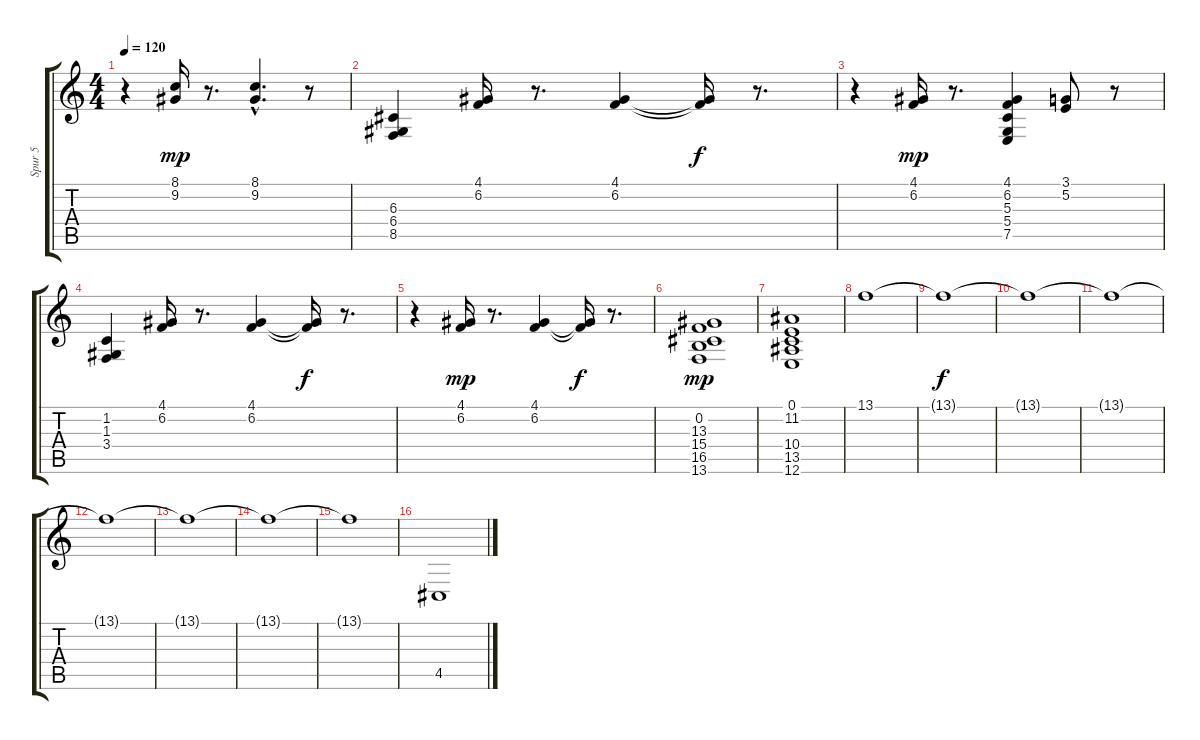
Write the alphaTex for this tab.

\track ("Spur 5" "Spur 5") {instrument pad2warm}
\staff {score tabs}
\tuning (E4 B3 G3 D3 A2 E2) {hide}
\ts (4 4)
\tempo 120
\clef g2
\ks c
r.4{dy mp} (8.1 9.2).16 r.8{d} (8.1{hac} 9.2{hac}).4{d} r.8 |
(6.3 6.4 8.5).4 (4.1 6.2).16 r.8{d} (4.1 6.2).4 (4.1{t} 6.2{t}).16{dy f} r.8{d} |
r.4 (4.1 6.2).16{dy mp} r.8{d} (4.1 6.2 5.3 5.4 7.5).4 (3.1 5.2).8 r.8 |
(1.2 1.3 3.4).4 (4.1 6.2).16 r.8{d} (4.1 6.2).4 (4.1{t} 6.2{t}).16{dy f} r.8{d} |
r.4 (4.1 6.2).16{dy mp} r.8{d} (4.1 6.2).4 (4.1{t} 6.2{t}).16{dy f} r.8{d} |
(0.2 13.3 15.4 16.5 13.6).1{dy mp} |
(0.1 11.2 10.4 13.5 12.6).1 |
13.1.1 |
13.1{t}.1{dy f} |
13.1{t}.1 |
13.1{t}.1 |
13.1{t}.1 |
13.1{t}.1 |
13.1{t}.1 |
13.1{t}.1 |
4.5.1
